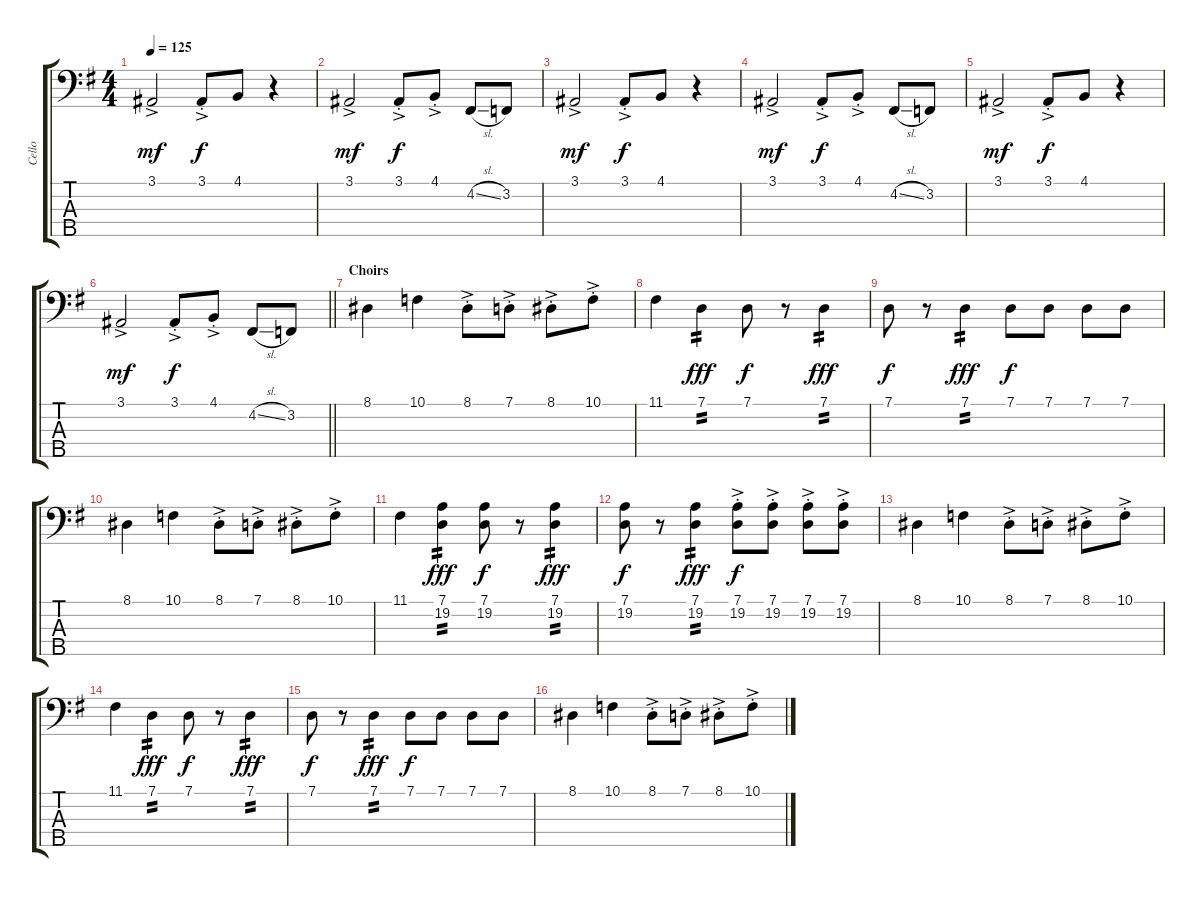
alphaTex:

\track ("Cello" "Cello") {instrument stringensemble1}
\staff {score tabs}
\tuning (G2 D2 A1 E1 B0) {hide}
\ts (4 4)
\tempo 125
\clef f4
\ks g
3.1{ac}.2{dy mf} 3.1{ac st}.8{dy f} 4.1.8 r.4 |
3.1{ac}.2{dy mf} 3.1{ac st}.8{dy f} 4.1{ac st}.8 4.2{sl}.8 3.2.8 |
3.1{ac}.2{dy mf} 3.1{ac st}.8{dy f} 4.1.8 r.4 |
3.1{ac}.2{dy mf} 3.1{ac st}.8{dy f} 4.1{ac st}.8 4.2{sl}.8 3.2.8 |
3.1{ac}.2{dy mf} 3.1{ac st}.8{dy f} 4.1.8 r.4 |
\barLineRight lightlight
3.1{ac}.2{dy mf} 3.1{ac st}.8{dy f} 4.1{ac st}.8 4.2{sl}.8 3.2.8 |
\section ("" "Choirs")
8.1.4 10.1.4 8.1{ac st}.8 7.1{ac st}.8 8.1{ac st}.8 10.1{ac st}.8 |
11.1.4 7.1.4{tp 2 dy fff} 7.1.8{dy f} r.8 7.1.4{tp 2 dy fff} |
7.1.8{dy f} r.8 7.1.4{tp 2 dy fff} 7.1.8{dy f} 7.1.8 7.1.8 7.1.8 |
8.1.4 10.1.4 8.1{ac st}.8 7.1{ac st}.8 8.1{ac st}.8 10.1{ac st}.8 |
11.1.4 (7.1 19.2).4{tp 2 dy fff} (7.1 19.2).8{dy f} r.8 (7.1 19.2).4{tp 2 dy fff} |
(7.1 19.2).8{dy f} r.8 (7.1 19.2).4{tp 2 dy fff} (7.1{ac st} 19.2{ac st}).8{dy f} (7.1{ac st} 19.2{ac st}).8 (7.1{ac st} 19.2{ac st}).8 (7.1{ac st} 19.2{ac st}).8 |
8.1.4 10.1.4 8.1{ac st}.8 7.1{ac st}.8 8.1{ac st}.8 10.1{ac st}.8 |
11.1.4 7.1.4{tp 2 dy fff} 7.1.8{dy f} r.8 7.1.4{tp 2 dy fff} |
7.1.8{dy f} r.8 7.1.4{tp 2 dy fff} 7.1.8{dy f} 7.1.8 7.1.8 7.1.8 |
8.1.4 10.1.4 8.1{ac st}.8 7.1{ac st}.8 8.1{ac st}.8 10.1{ac st}.8
